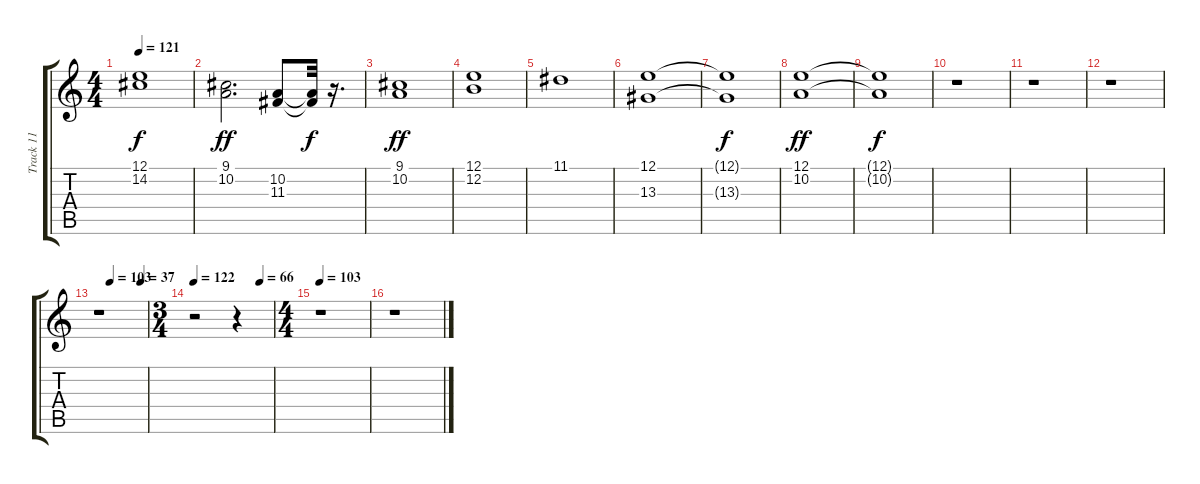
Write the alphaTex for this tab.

\track ("Track 11" "Track 11") {instrument choiraahs}
\staff {score tabs}
\tuning (E4 B3 G3 D3 A2 E2) {hide}
\ts (4 4)
\tempo 121
\clef g2
\ks c
(12.1{t} 14.2{t}).1{dy f} |
(9.1 10.2).2{d dy ff} (10.2 11.3).8 (10.2{t} 11.3{t}).32{dy f} r.16{d} |
(9.1 10.2).1{dy ff} |
(12.1 12.2).1 |
11.1.1 |
(12.1 13.3).1 |
(12.1{t} 13.3{t}).1{dy f} |
(12.1 10.2).1{dy ff} |
(12.1{t} 10.2{t}).1{dy f} |
r.1 |
r.1 |
r.1 |
\tempo (103 0.25)
\tempo (37 0.875)
r.1 |
\ts (3 4)
\tempo 122
\tempo (66 0.8333333333333334)
r.2 r.4 |
\ts (4 4)
\tempo 103
r.1 |
r.1
